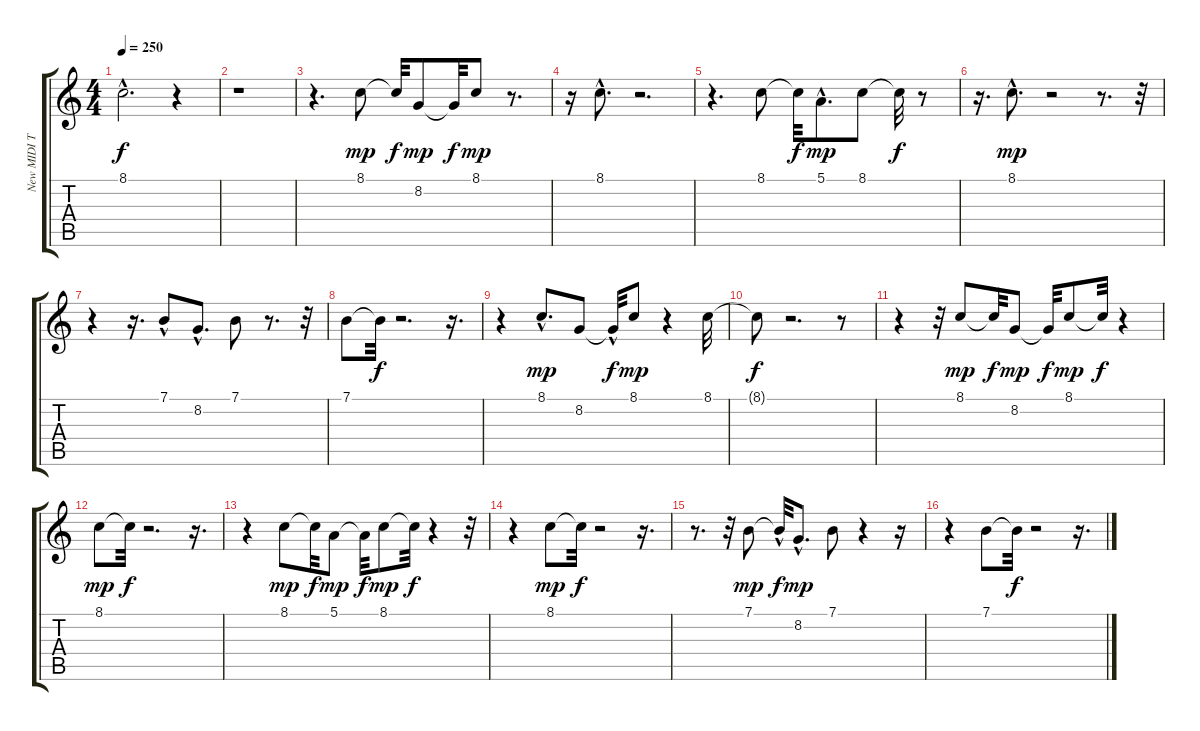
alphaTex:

\track ("New MIDI Track" "New MIDI T") {instrument xylophone}
\staff {score tabs}
\tuning (E4 B3 G3 D3 A2 E2) {hide}
\ts (4 4)
\tempo 250
\clef g2
\ks c
8.1{hac t}.2{d dy f} r.4 |
r.1 |
r.4{d} 8.1.8{dy mp} 8.1{t}.32{dy f} 8.2.8{dy mp} 8.2{t}.32{dy f} 8.1.8{dy mp} r.8{d} |
r.16 8.1{hac}.8{d} r.2{d} |
r.4{d} 8.1.8 8.1{t}.32{dy f} 5.1{hac}.8{d dy mp} 8.1.8 8.1{t}.32{dy f} r.8 |
r.16{d} 8.1{hac}.8{d dy mp} r.2 r.8{d} r.32 |
r.4 r.16{d} 7.1{hac}.8 8.2{hac}.8{d} 7.1.8 r.8{d} r.32 |
7.1.8 7.1{t}.32{dy f} r.2{d} r.16{d} |
r.4 8.1{hac}.8{d dy mp} 8.2.8 8.2{hac t}.32{dy f} 8.1.8{dy mp} r.4 8.1.32 |
8.1{t}.8{dy f} r.2{d} r.8 |
r.4 r.32 8.1.8{dy mp} 8.1{t}.32{dy f} 8.2.8{dy mp} 8.2{t}.32{dy f} 8.1.8{dy mp} 8.1{t}.32{dy f} r.4 |
8.1.8{dy mp} 8.1{t}.32{dy f} r.2{d} r.16{d} |
r.4 8.1.8{dy mp} 8.1{t}.32{dy f} 5.1.8{dy mp} 5.1{t}.32{dy f} 8.1.8{dy mp} 8.1{t}.32{dy f} r.4 r.32 |
r.4 8.1.8{dy mp} 8.1{t}.32{dy f} r.2 r.16{d} |
r.8{d} r.32 7.1.8{dy mp} 7.1{hac t}.32{dy f} 8.2{hac}.8{d dy mp} 7.1.8 r.4 r.16 |
r.4 7.1.8 7.1{t}.32{dy f} r.2 r.16{d}
